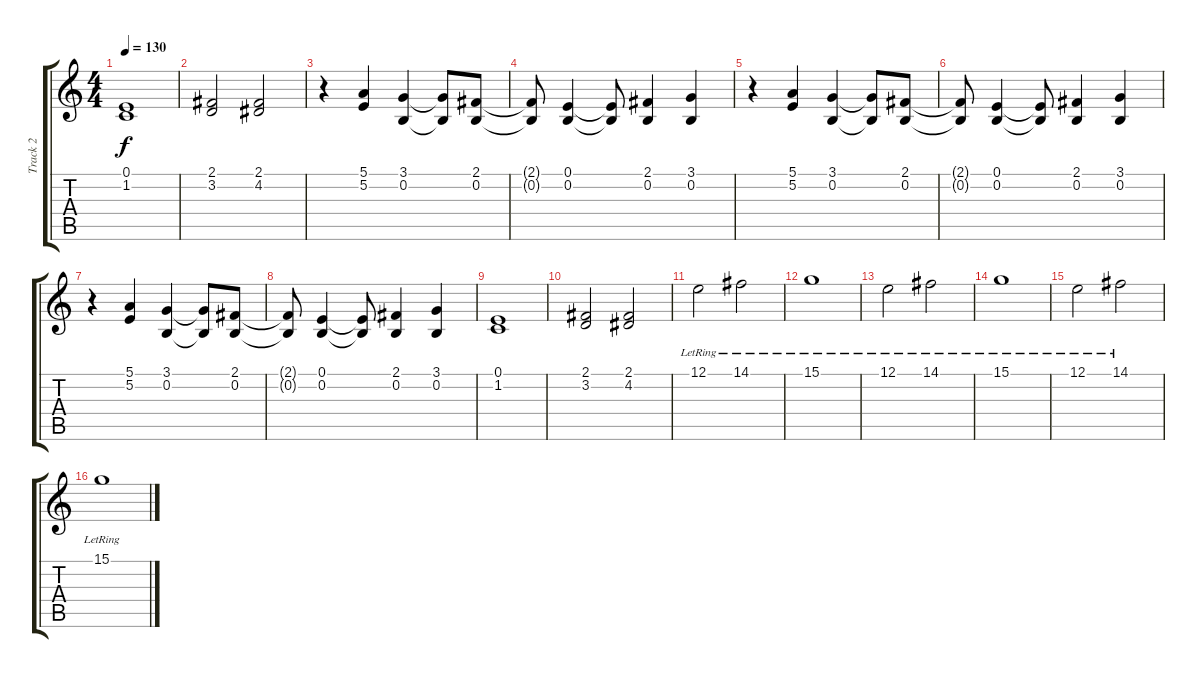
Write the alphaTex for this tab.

\track ("Track 2" "Track 2") {instrument lead1square}
\staff {score tabs}
\tuning (E4 B3 G3 D3 A2 E2) {hide}
\ts (4 4)
\tempo 130
\clef g2
\ks c
(0.1 1.2).1{dy f} |
(2.1 3.2).2 (2.1 4.2).2 |
r.4 (5.1 5.2).4 (3.1 0.2).4 (3.1{t} 0.2{t}).8 (2.1 0.2).8 |
(2.1{t} 0.2{t}).8 (0.1 0.2).4 (0.1{t} 0.2{t}).8 (2.1 0.2).4 (3.1 0.2).4 |
r.4 (5.1 5.2).4 (3.1 0.2).4 (3.1{t} 0.2{t}).8 (2.1 0.2).8 |
(2.1{t} 0.2{t}).8 (0.1 0.2).4 (0.1{t} 0.2{t}).8 (2.1 0.2).4 (3.1 0.2).4 |
r.4 (5.1 5.2).4 (3.1 0.2).4 (3.1{t} 0.2{t}).8 (2.1 0.2).8 |
(2.1{t} 0.2{t}).8 (0.1 0.2).4 (0.1{t} 0.2{t}).8 (2.1 0.2).4 (3.1 0.2).4 |
(0.1 1.2).1 |
(2.1 3.2).2 (2.1 4.2).2 |
12.1{lr}.2 14.1{lr}.2 |
15.1{lr}.1 |
12.1{lr}.2 14.1{lr}.2 |
15.1{lr}.1 |
12.1{lr}.2 14.1{lr}.2 |
15.1{lr}.1
